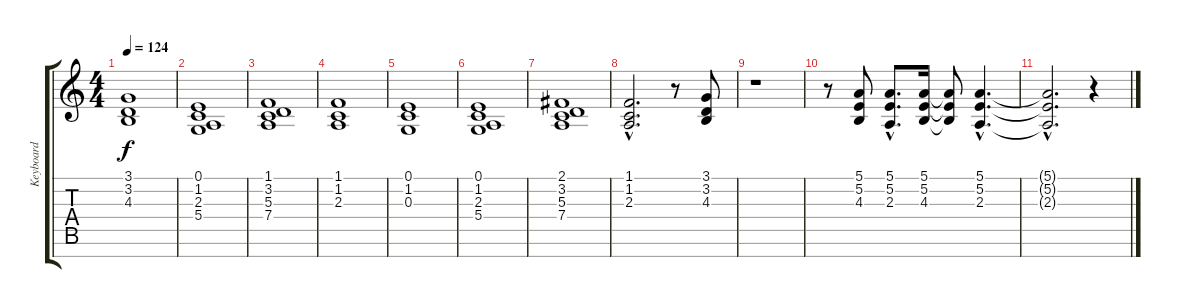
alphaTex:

\track ("Keyboard" "Keyboard") {instrument brightacousticpiano}
\staff {score tabs}
\tuning (E4 B3 G3 D3 A2 E2 B1) {hide}
\ts (4 4)
\tempo 124
\clef g2
\ks aminor
(3.1 3.2 4.3).1{dy f} |
(0.1 1.2 2.3 5.4).1 |
(1.1 3.2 5.3 7.4).1 |
(1.1 1.2 2.3).1 |
(0.1 1.2 0.3).1 |
(0.1 1.2 2.3 5.4).1 |
(2.1 3.2 5.3 7.4).1 |
(1.1{hac} 1.2{hac} 2.3{hac}).2{d} r.8 (3.1 3.2 4.3).8 |
r.1 |
r.8 (5.1 5.2 4.3).8 (5.1{hac} 5.2{hac} 2.3{hac}).8{d} (5.1 5.2 4.3).16 (5.1{t} 5.2{t} 4.3{t}).8 (5.1{hac} 5.2{hac} 2.3{hac}).4{d} |
(5.1{hac t} 5.2{hac t} 2.3{hac t}).2{d} r.4
